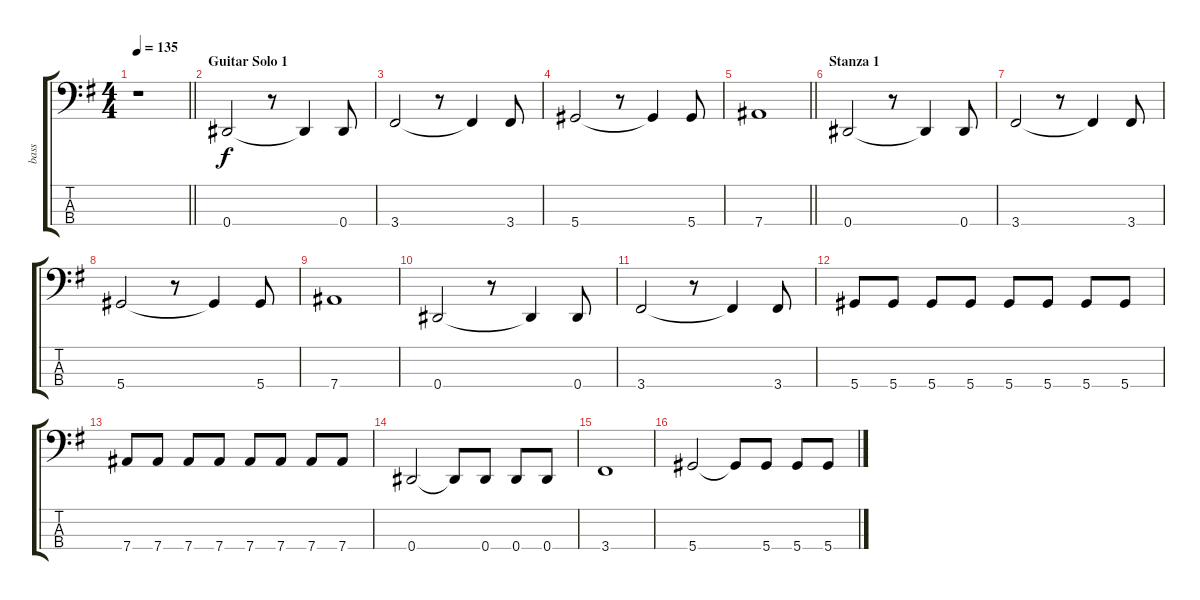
\track ("bass" "bass") {instrument electricbasspick}
\staff {score tabs}
\tuning (Gb2 Db2 Ab1 Eb1) {hide}
\ts (4 4)
\tempo 135
\clef f4
\barLineRight lightlight
\ks eminor
r.1{dy mp} |
\section ("" "Guitar Solo 1")
0.4.2{dy f} r.8 0.4{t}.4 0.4.8 |
3.4.2 r.8 3.4{t}.4 3.4.8 |
5.4.2 r.8 5.4{t}.4 5.4.8 |
\barLineRight lightlight
7.4.1 |
\section ("" "Stanza 1")
0.4.2 r.8 0.4{t}.4 0.4.8 |
3.4.2 r.8 3.4{t}.4 3.4.8 |
5.4.2 r.8 5.4{t}.4 5.4.8 |
7.4.1 |
0.4.2 r.8 0.4{t}.4 0.4.8 |
3.4.2 r.8 3.4{t}.4 3.4.8 |
5.4.8 5.4.8 5.4.8 5.4.8 5.4.8 5.4.8 5.4.8 5.4.8 |
7.4.8 7.4.8 7.4.8 7.4.8 7.4.8 7.4.8 7.4.8 7.4.8 |
0.4.2 0.4{t}.8 0.4.8 0.4.8 0.4.8 |
3.4.1 |
5.4.2 5.4{t}.8 5.4.8 5.4.8 5.4.8
